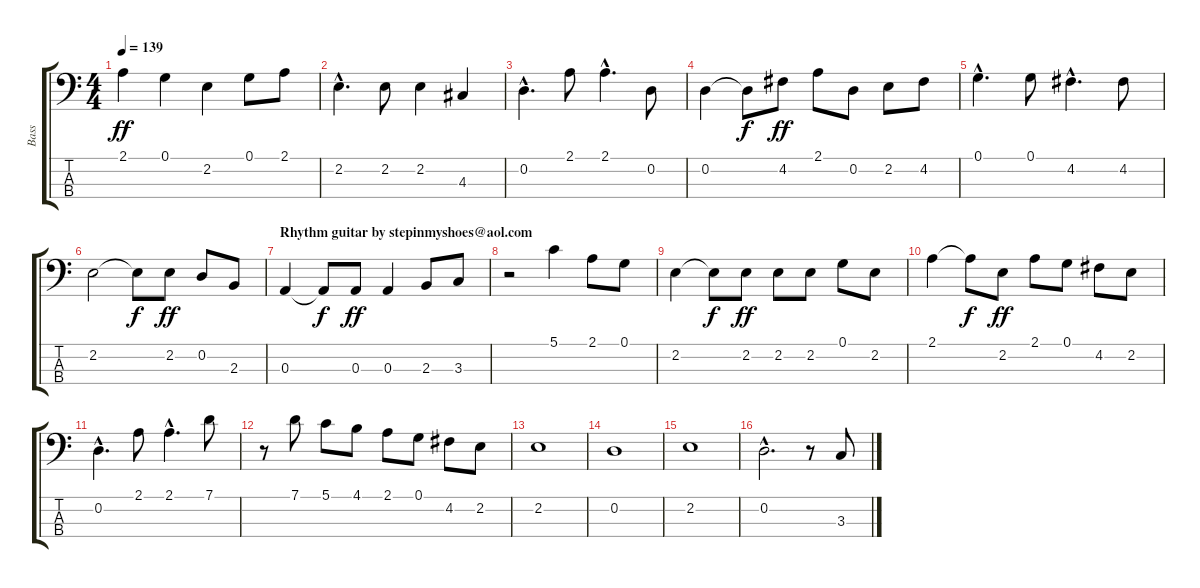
\track ("Bass" "Bass") {instrument electricbasspick}
\staff {score tabs}
\tuning (G2 D2 A1 E1) {hide}
\ts (4 4)
\tempo 139
\clef f4
\ks c
2.1.4{dy ff} 0.1.4 2.2.4 0.1.8 2.1.8 |
2.2{hac}.4{d} 2.2.8 2.2.4 4.3.4 |
0.2{hac}.4{d} 2.1.8 2.1{hac}.4{d} 0.2.8 |
0.2.4 0.2{t}.8{dy f} 4.2.8{dy ff} 2.1.8 0.2.8 2.2.8 4.2.8 |
0.1{hac}.4{d} 0.1.8 4.2{hac}.4{d} 4.2.8 |
2.2.2 2.2{t}.8{dy f} 2.2.8{dy ff} 0.2.8 2.3.8 |
\section ("" "Rhythm guitar by stepinmyshoes@aol.com")
0.3.4 0.3{t}.8{dy f} 0.3.8{dy ff} 0.3.4 2.3.8 3.3.8 |
r.2 5.1.4 2.1.8 0.1.8 |
2.2.4 2.2{t}.8{dy f} 2.2.8{dy ff} 2.2.8 2.2.8 0.1.8 2.2.8 |
2.1.4 2.1{t}.8{dy f} 2.2.8{dy ff} 2.1.8 0.1.8 4.2.8 2.2.8 |
0.2{hac}.4{d} 2.1.8 2.1{hac}.4{d} 7.1.8 |
r.8 7.1.8 5.1.8 4.1.8 2.1.8 0.1.8 4.2.8 2.2.8 |
2.2.1 |
0.2.1 |
2.2.1 |
0.2{hac}.2{d} r.8 3.3.8
